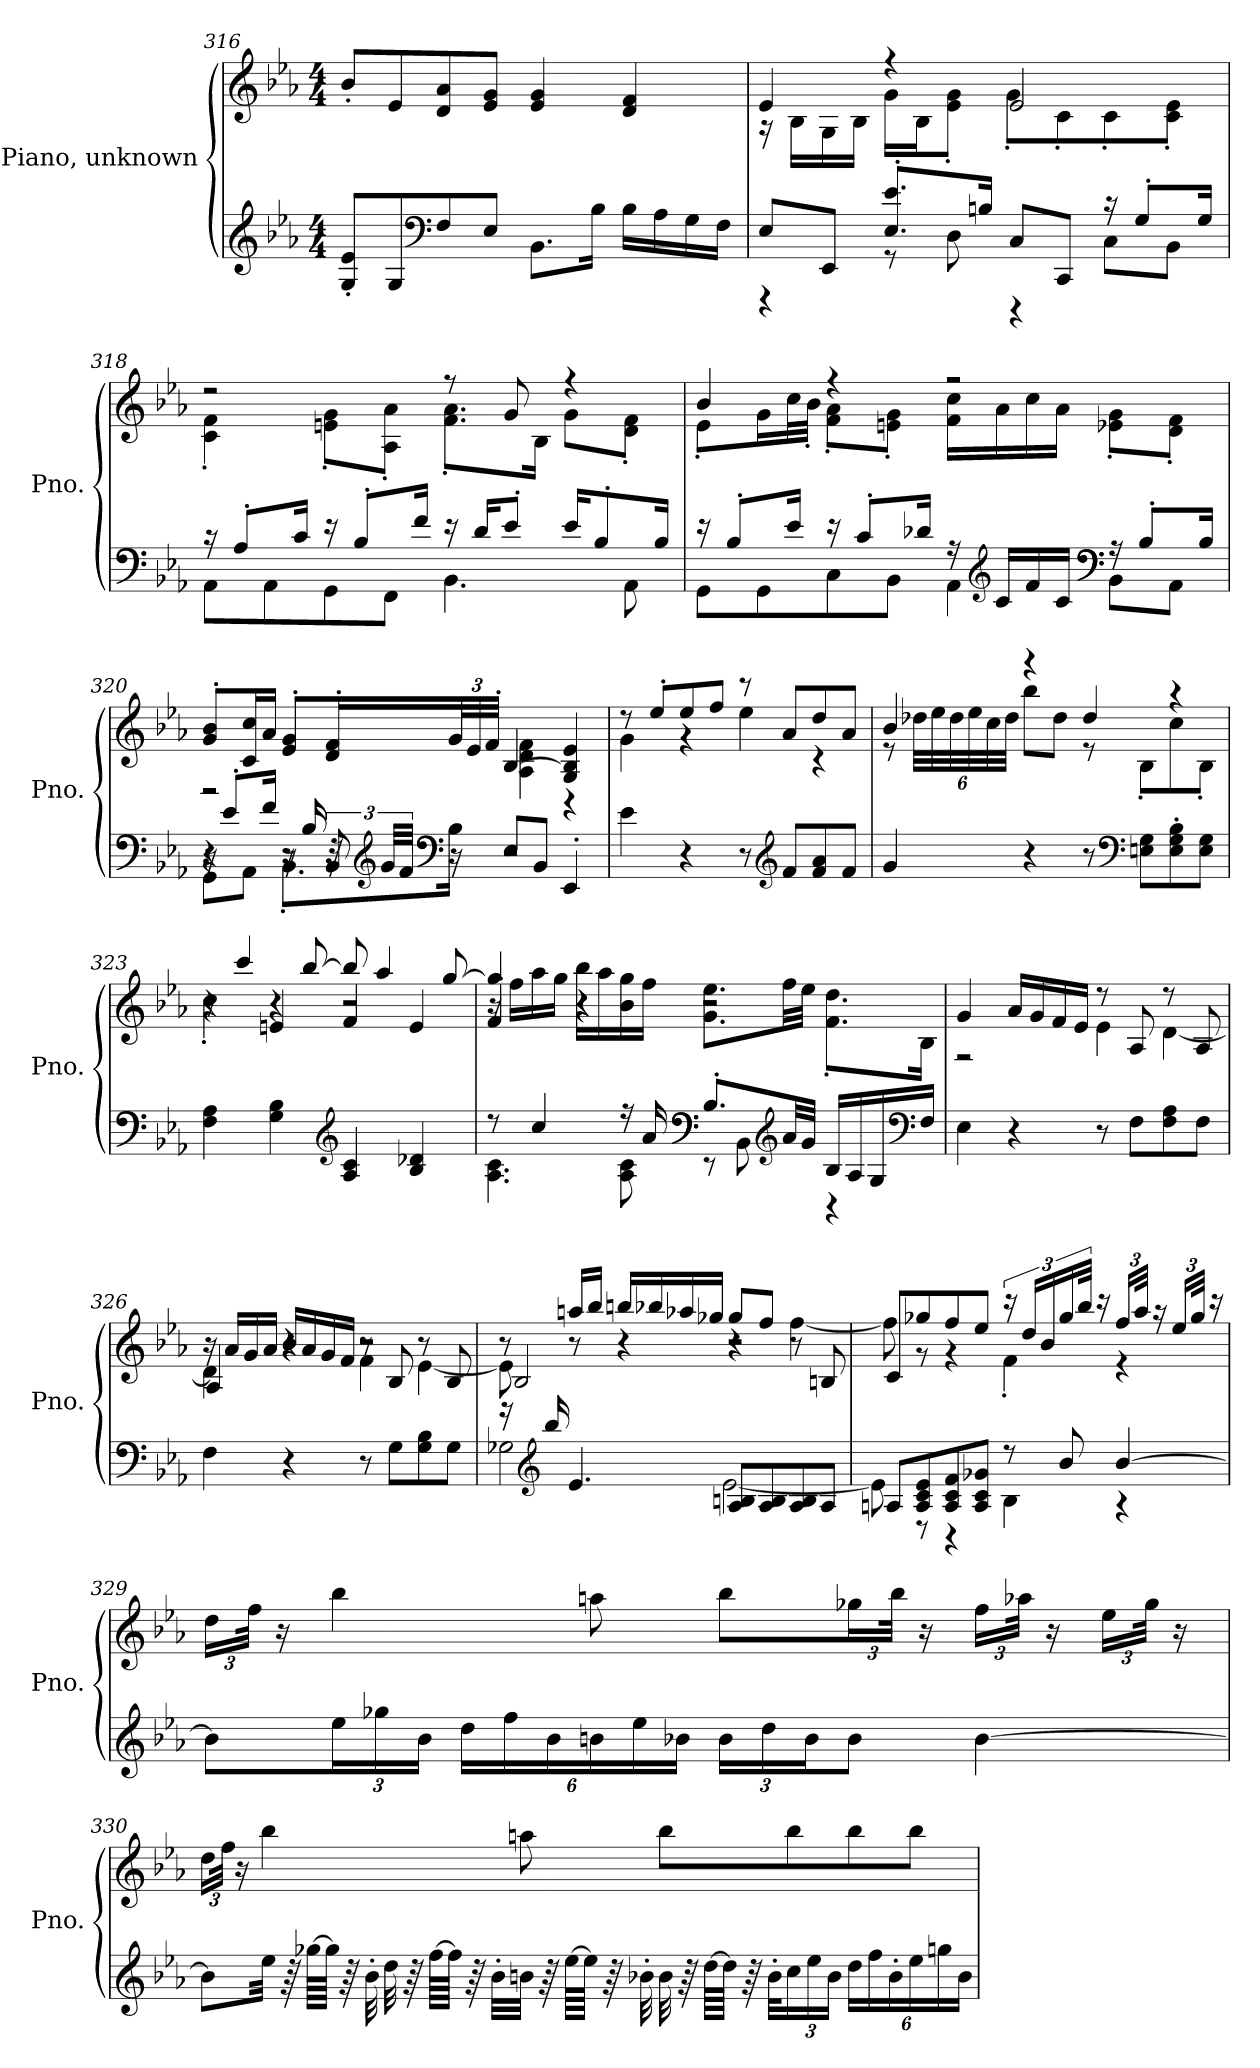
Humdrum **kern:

**kern	**kern
*part1	*part1
*staff2	*staff1
*I"Piano, unknown	*
*I'Pno.	*
*clefG2	*clefG2
*k[b-e-a-]	*k[b-e-a-]
*M4/4	*M4/4
=316	=316
8G/' 8e-/'L	8b-'/L
8G/	8e-/
*clefF4	*
8F/	8d/ 8a-/
8E-/J	8e-/ 8g/J
8.BB-\L	4e-/ 4g/
16B-\Jk	.
16B-\LL	4d/ 4f/
16A-\	.
16G\	.
16F\JJ	.
=317	=317
*^	*^
8E-/L	4r	4e-/	16r
.	.	.	16B-\LL
8EE-/J	.	.	16G\
.	.	.	16B-\JJ
8.E-/' 8.e-/'L	8r	4r	16g\LL
.	.	.	16B-\J
.	8D\	.	8e-\' 8g\'J
16Bn/Jk	.	.	.
8C/L	4r	2e-/	8g'\L
8CC/J	.	.	8c'\
16r	8C\L	.	8c'\
8G'/L	.	.	.
.	8BB-\J	.	8c\' 8e-\'J
16G/Jk	.	.	.
!!LO:PB:g=z	!!
=318	=318	=318	=318
16r	8AA-\L	2r	4c\' 4f\'
8A-'/L	.	.	.
.	8AA-\	.	.
16c/Jk	.	.	.
16r	8GG\	.	8en\' 8g\'L
8B-'/L	.	.	.
.	8FF\J	.	8A-\' 8a-\'J
16f/Jk	.	.	.
16r	4.BB-\	8r	8.f\' 8.a-\'L
16d/KL	.	.	.
8e-'/J	.	8g/	.
.	.	.	16B-\Jk
16e-/KL	.	4r	8g\L
8B-'/	.	.	.
.	8AA-\	.	8d\' 8f\'J
16B-/Jk	.	.	.
=319	=319	=319	=319
16r	8GG\L	4b-/	8e-'\L
8B-'/L	.	.	.
.	8GG\	.	16g\L
16e-/Jk	.	.	32cc\L
.	.	.	32b-'\JJJ
16r	8C\	4r	8f\' 8a-\'L
8c'/L	.	.	.
.	8BB-\J	.	8en\' 8g\'J
16d-X/Jk	.	.	.
16r	4AA-\	2r	16f\ 16cc\LL
*clefG2	*	*	*
16c/LL	.	.	16a-\
16f/	.	.	16cc\
16c/JJ	.	.	16a-\JJ
*clefF4	*	*	*
16r	8BB-\L	.	8e-X\' 8g\'L
8B-'/L	.	.	.
.	8AA-\J	.	8d\' 8f\'J
16B-/Jk	.	.	.
!!LO:LB:g=z	!!
=320	=320	=320	=320
*	*^	*	*
16r	8GG\L	4r	8g/' 8b-/'L	2r
8e-'/L	.	.	.	.
.	8AA-\J	.	16c/ 16cc/L	.
16f/Jk	.	.	16a-/JJ	.
16r	8.BB-'\L	8r	8e-/' 8g/'L	.
16B-/	.	.	.	.
48r	.	8BB-/	16d/' 16f/'L	.
*clefG2	*	*	*	*
48g/LLL	.	.	.	.
48f/JJJ	.	.	.	.
*clefF4	*	*	*	*
*	*	*	*Xbrackettup	*
16r	16B-\Jk	.	48g/L	.
.	.	.	48e-/	.
.	.	.	48f'/JJJ	.
8E-/L	2r	2r	[4B-/	4A-\ 4d\ 4f\
8BB-/J	.	.	.	.
4EE-'/	.	.	4G/ 4B-/] 4e-/	4r
*v	*v	*v	*	*
=321	=321	=321
4e-\	8r	4g\
.	8ee-'/L	.
4r	8ee-/	4r
.	8ff/J	.
8r	8r	4ee-\
*clefG2	*	*
8f/L	8a-/L	.
8f/ 8a-/	8dd/	4r
8f/J	8a-/J	.
!!LO:LB:g=z	!!
=322	=322	=322
4g/	4b-/	8r
.	.	48dd-X\LLL
.	.	48ee-\
.	.	48dd-\
.	.	48ee-\
.	.	48cc\
.	.	48dd-\JJJ
4r	4r	8bb-\L
.	.	8dd-\J
8r	4dd-/	8r
*clefF4	*	*
8En\ 8G\L	.	8B-'\L
8E\' 8G\' 8B-\'	4r	8cc\
8E\ 8G\J	.	8B-'\J
=323	=323	=323
*	*	*^
4F\ 4A-\	8r	4cc'\	4r
.	4ccc/	.	.
4G\ 4B-\	.	4r	4en/
.	[8bb-/	.	.
*clefG2	*	*	*
4A-/ 4c/	8bb-/]	2r	4f/
.	4aa-/	.	.
4B-/ 4d-X/	.	.	4e/
.	[8gg/	.	.
!!LO:LB:g=z	!!	!!
=324	=324	=324	=324
*^	*	*	*
8r	4.A-\ 4.c\	4gg/]	16r	4f'/
.	.	.	16ff\LL	.
4cc/	.	.	16aa-\	.
.	.	.	16gg\JJ	.
.	.	4r	16bb-\LL	4r
.	.	.	16aa-\	.
16r	8A-\ 8c\	.	16b-\ 16gg\	.
16a-/	.	.	16ff\JJ	.
*clefF4	*	*	*	*
8.B-'/L	8r	2r	8.g\ 8.ee-\L	2r
.	8BB-\	.	.	.
*clefG2	*	*	*	*
32a-/LL	.	.	32ff\LL	.
32g/JJJ	.	.	32ee-\JJJ	.
16B-/LL	4r	.	8.f\' 8.dd\'L	.
16A-/	.	.	.	.
16G/	.	.	.	.
*clefF4	*	*	*	*
16F/JJ	.	.	16B-\Jk	.
*v	*v	*	*	*
*	*	*v	*v
=325	=325	=325
4E-\	4g/	2r
4r	16a-/LL	.
.	16g/	.
.	16f/	.
.	16e-/JJ	.
8r	8r	4e-\
8F\L	8A-/	.
8F\ 8A-\	8r	[4d\
8F\J	8A-/	.
!!LO:LB:g=z
=326	=326	=326
*	*	*^
4F\	16r	4d\]	4A-/
.	16a-/LL	.	.
.	16g/	.	.
.	16a-/JJ	.	.
4r	16b-/LL	4r	4r
.	16a-/	.	.
.	16g/	.	.
.	16f/JJ	.	.
8r	8r	4f\	2r
8G\L	8B-/	.	.
8G\ 8B-\	8r	[4e-\	.
8G\J	8B-/	.	.
=327	=327	=327	=327
*^	*	*	*
16r	2G-X\	8r	8e-\]	2B-/
*clefG2	*	*	*	*
16bb-/	.	.	.	.
4.e-/	.	16aan/LL	8r	.
.	.	16bb-/JJ	.	.
.	.	16bbn/LL	4r	.
.	.	16bb-X/	.	.
.	.	16aa-X/	.	.
.	.	16gg-X/JJ	.	.
8A-/ 8Bn/L	[2e-\	8gg-/L	4r	2r
8A-/ 8B/	.	8ff/J	.	.
8A-/ 8B/	.	8r	[4ff\	.
8A-/J	.	8Bn/	.	.
*	*	*	*v	*v
!!LO:LB:g=z
=328	=328	=328	=328
8An/L	8e-\]	8c/L	8ff\]
8A/ 8c/ 8e-/	8r	8gg-X/	8r
8A/ 8c/ 8f/	4r	8ff/	4r
8A/ 8c/ 8g-X/J	.	8ee-/J	.
*	*	*brackettup	*
8r	4B-\	24r	4f'\
.	.	24dd/LL	.
.	.	24b-/	.
*	*	*Xbrackettup	*
8b-/	.	24gg-/	.
.	.	48bb-/JJk	.
.	.	16r	.
[4b-/	4r	24ff/LL	4r
.	.	48aa-/JJk	.
.	.	16r	.
.	.	24ee-/LL	.
.	.	48gg-/JJk	.
.	.	16r	.
*v	*v	*	*
*	*v	*v
!!LO:PB:g=z
=329	=329
8b-\L]	24dd\LL
.	48ff\JJk
.	16r
*Xbrackettup	*
24ee-\L	4bb-\
24gg-X\	.
24b-\JJ	.
24dd\LL	.
24ff\	.
24b-\	.
24bn\	8aan\
24ee-\	.
24b-X\JJ	.
24b-\LL	8bb-\L
24dd\	.
24b-\J	.
8b-\J	24gg-X\L
.	48bb-\JJk
.	16r
[4b-\	24ff\LL
.	48aa-X\JJk
.	16r
.	24ee-\LL
.	48gg-\JJk
.	16r
!!LO:LB:g=z
=330	=330
8b-\L]	24dd\LL
.	48ff\JJk
.	16r
32ee-\Jkk	4bb-\
64r	.
[64gg-X\LLLL	.
64gg-\JJJJ]	.
64r	.
32b-'\	.
32dd\	.
64r	.
[64ff\LLLL	.
64ff\JJJJ]	.
64r	.
32b-'\LLL	.
32bn\JJJ	8aan\
64r	.
[64ee-\LLLL	.
64ee-\JJJJ]	.
64r	.
32b-X'\	.
32b-\	8bb-\L
64r	.
[64dd\LLLL	.
64dd\JJJJ]	.
64r	.
32b-'\KLL	.
24cc\	8bb-\
24ee-\	.
24b-\JJ	.
24dd\LL	8bb-\
24ff\	.
24b-'\	.
24ee-\	8bb-\J
24ggn\	.
24b-\JJ	.
=	=
*-	*-
